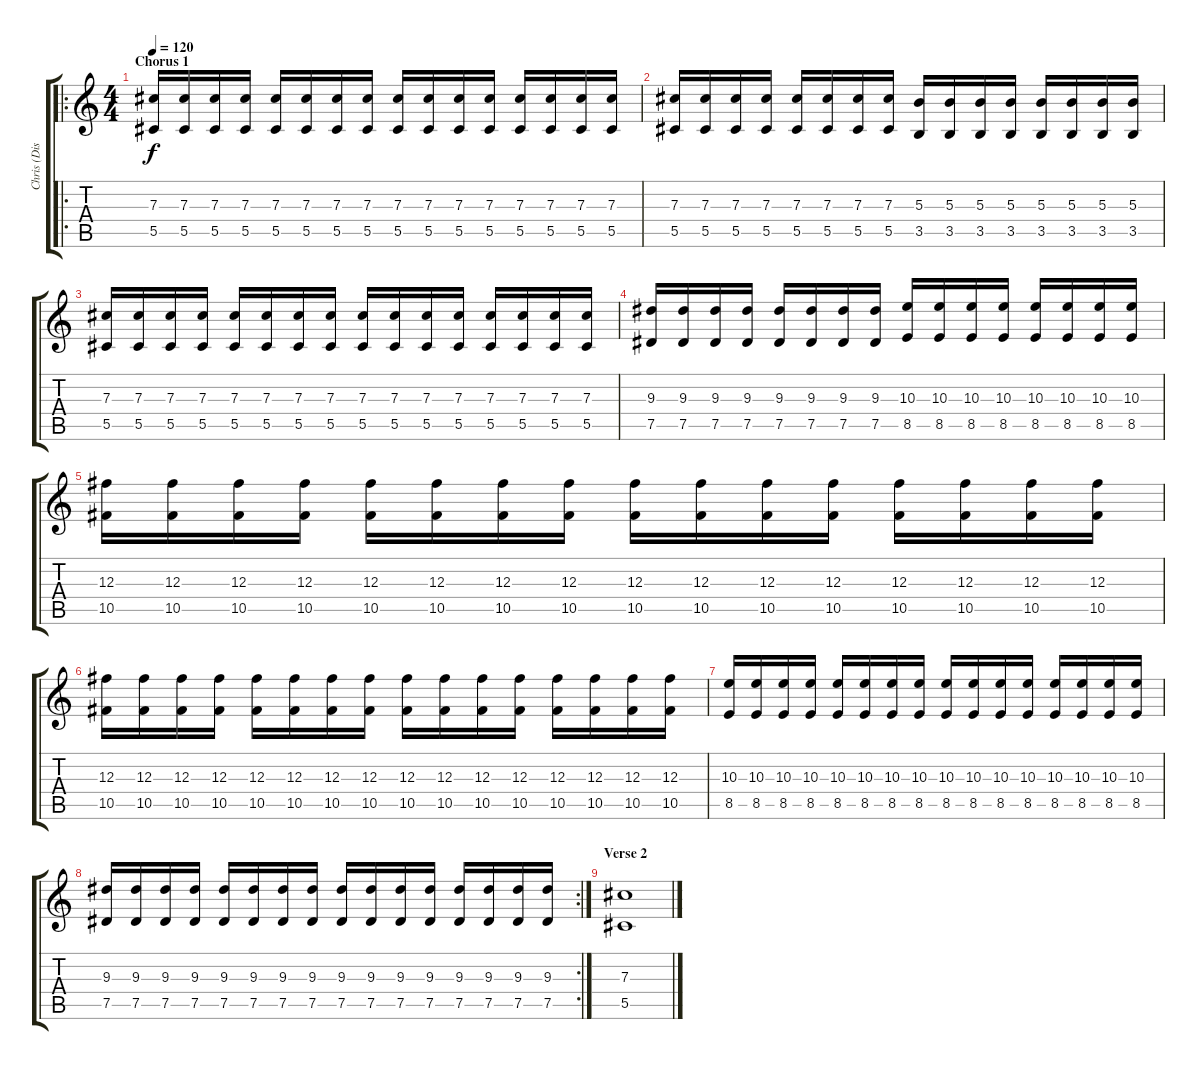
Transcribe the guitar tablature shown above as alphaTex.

\track ("Chris (Dist)" "Chris (Dis") {instrument distortionguitar}
\staff {score tabs}
\tuning (Eb4 Bb3 Gb3 Db3 Ab2 Db2) {hide}
\ro
\ts (4 4)
\section ("" "Chorus 1")
\tempo 120
\clef g2
\ks c
(7.3 5.5).16{dy f} (7.3 5.5).16 (7.3 5.5).16 (7.3 5.5).16 (7.3 5.5).16 (7.3 5.5).16 (7.3 5.5).16 (7.3 5.5).16 (7.3 5.5).16 (7.3 5.5).16 (7.3 5.5).16 (7.3 5.5).16 (7.3 5.5).16 (7.3 5.5).16 (7.3 5.5).16 (7.3 5.5).16 |
(7.3 5.5).16 (7.3 5.5).16 (7.3 5.5).16 (7.3 5.5).16 (7.3 5.5).16 (7.3 5.5).16 (7.3 5.5).16 (7.3 5.5).16 (5.3 3.5).16 (5.3 3.5).16 (5.3 3.5).16 (5.3 3.5).16 (5.3 3.5).16 (5.3 3.5).16 (5.3 3.5).16 (5.3 3.5).16 |
(7.3 5.5).16 (7.3 5.5).16 (7.3 5.5).16 (7.3 5.5).16 (7.3 5.5).16 (7.3 5.5).16 (7.3 5.5).16 (7.3 5.5).16 (7.3 5.5).16 (7.3 5.5).16 (7.3 5.5).16 (7.3 5.5).16 (7.3 5.5).16 (7.3 5.5).16 (7.3 5.5).16 (7.3 5.5).16 |
(9.3 7.5).16 (9.3 7.5).16 (9.3 7.5).16 (9.3 7.5).16 (9.3 7.5).16 (9.3 7.5).16 (9.3 7.5).16 (9.3 7.5).16 (10.3 8.5).16 (10.3 8.5).16 (10.3 8.5).16 (10.3 8.5).16 (10.3 8.5).16 (10.3 8.5).16 (10.3 8.5).16 (10.3 8.5).16 |
(12.3 10.5).16 (12.3 10.5).16 (12.3 10.5).16 (12.3 10.5).16 (12.3 10.5).16 (12.3 10.5).16 (12.3 10.5).16 (12.3 10.5).16 (12.3 10.5).16 (12.3 10.5).16 (12.3 10.5).16 (12.3 10.5).16 (12.3 10.5).16 (12.3 10.5).16 (12.3 10.5).16 (12.3 10.5).16 |
(12.3 10.5).16 (12.3 10.5).16 (12.3 10.5).16 (12.3 10.5).16 (12.3 10.5).16 (12.3 10.5).16 (12.3 10.5).16 (12.3 10.5).16 (12.3 10.5).16 (12.3 10.5).16 (12.3 10.5).16 (12.3 10.5).16 (12.3 10.5).16 (12.3 10.5).16 (12.3 10.5).16 (12.3 10.5).16 |
(10.3 8.5).16 (10.3 8.5).16 (10.3 8.5).16 (10.3 8.5).16 (10.3 8.5).16 (10.3 8.5).16 (10.3 8.5).16 (10.3 8.5).16 (10.3 8.5).16 (10.3 8.5).16 (10.3 8.5).16 (10.3 8.5).16 (10.3 8.5).16 (10.3 8.5).16 (10.3 8.5).16 (10.3 8.5).16 |
\rc 2
(9.3 7.5).16 (9.3 7.5).16 (9.3 7.5).16 (9.3 7.5).16 (9.3 7.5).16 (9.3 7.5).16 (9.3 7.5).16 (9.3 7.5).16 (9.3 7.5).16 (9.3 7.5).16 (9.3 7.5).16 (9.3 7.5).16 (9.3 7.5).16 (9.3 7.5).16 (9.3 7.5).16 (9.3 7.5).16 |
\section ("" "Verse 2")
(7.3 5.5).1
